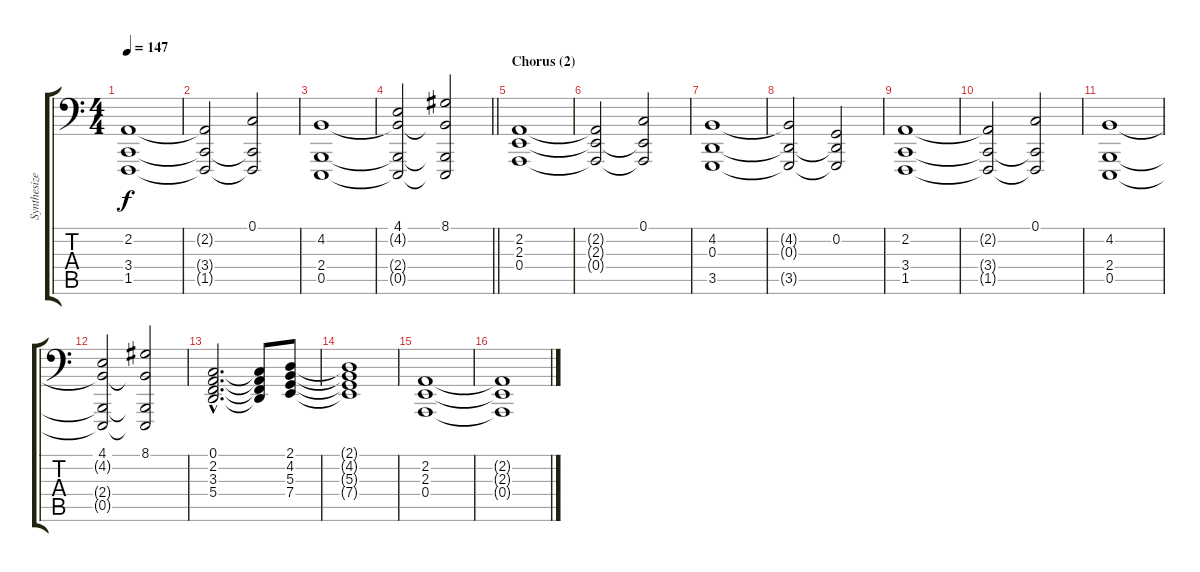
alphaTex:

\track ("Synthesizer I" "Synthesize") {instrument pad3polysynth}
\staff {score tabs}
\tuning (C3 G2 D2 A1 E1 B0) {hide}
\ts (4 4)
\tempo 147
\clef f4
\ks aminor
(2.2 3.4 1.5).1{dy f} |
(2.2{t} 3.4{t} 1.5{t}).2 (0.1 3.4{t} 1.5{t}).2 |
(4.2 2.4 0.5).1 |
\barLineRight lightlight
(4.1 4.2{t} 2.4{t} 0.5{t}).2 (8.1 4.2{t} 2.4{t} 0.5{t}).2 |
\section ("" "Chorus (2)")
(2.2 2.3 0.4).1 |
(2.2{t} 2.3{t} 0.4{t}).2 (0.1 2.3{t} 0.4{t}).2 |
(4.2 0.3 3.5).1 |
(4.2{t} 0.3{t} 3.5{t}).2 (0.2 0.3{t} 3.5{t}).2 |
(2.2 3.4 1.5).1 |
(2.2{t} 3.4{t} 1.5{t}).2 (0.1 3.4{t} 1.5{t}).2 |
(4.2 2.4 0.5).1 |
(4.1 4.2{t} 2.4{t} 0.5{t}).2 (8.1 4.2{t} 2.4{t} 0.5{t}).2 |
(0.1{hac} 2.2{hac} 3.3{hac} 5.4{hac}).2{d} (0.1{t} 2.2{t} 3.3{t} 5.4{t}).8 (2.1 4.2 5.3 7.4).8 |
(2.1{t} 4.2{t} 5.3{t} 7.4{t}).1 |
(2.2 2.3 0.4).1 |
(2.2{t} 2.3{t} 0.4{t}).1
